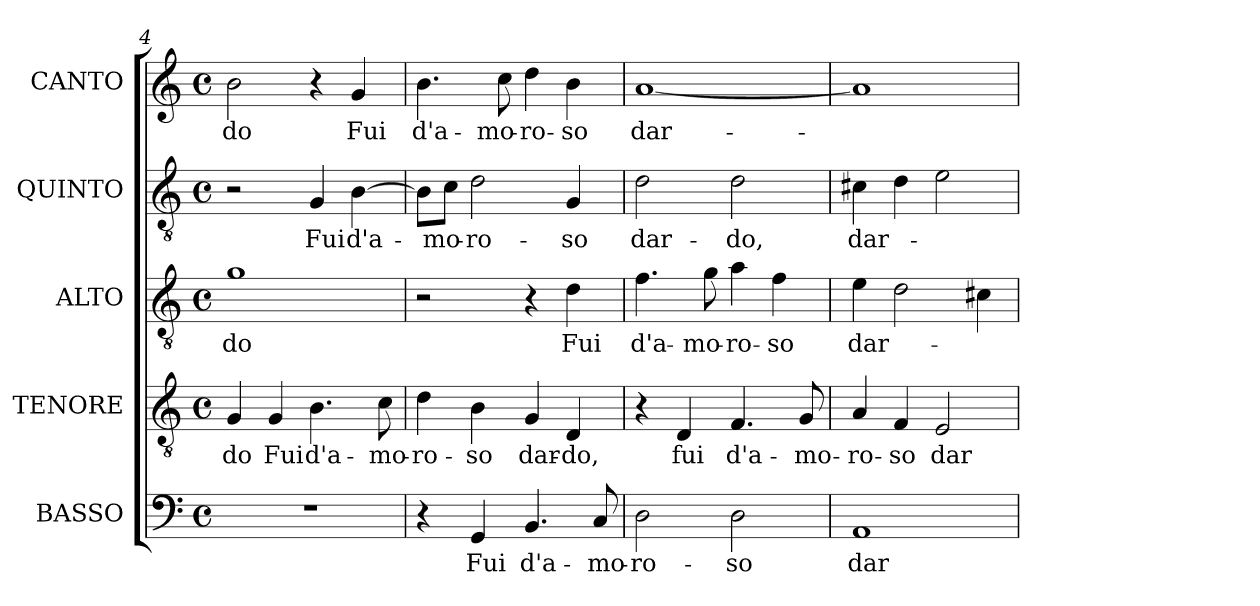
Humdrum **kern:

**kern	**text	**kern	**text	**kern	**text	**kern	**text	**kern	**text
*part5	*part5	*part4	*part4	*part3	*part3	*part2	*part2	*part1	*part1
*staff5	*staff5	*staff4	*staff4	*staff3	*staff3	*staff2	*staff2	*staff1	*staff1
*I"BASSO	*	*I"TENORE	*	*I"ALTO	*	*I"QUINTO	*	*I"CANTO	*
*I'B	*	*I'T	*	*I'A	*	*	*	*	*
*clefF4	*	*clefGv2	*	*clefGv2	*	*clefGv2	*	*clefG2	*
*	*	*ITrd7c12	*	*ITrd7c12	*	*ITrd7c12	*	*	*
*k[]	*	*k[]	*	*k[]	*	*k[]	*	*k[]	*
*C:	*	*C:	*	*C:	*	*C:	*	*C:	*
*M4/4	*	*M4/4	*	*M4/4	*	*M4/4	*	*M4/4	*
*met(c)	*	*met(c)	*	*met(c)	*	*met(c)	*	*met(c)	*
=4	=4	=4	=4	=4	=4	=4	=4	=4	=4
!	!	!	!LO:LY:b:color=#000000	!	!	!	!	!	!
!	!	!	!	!	!LO:LY:b:color=#000000	!	!	!	!
!	!	!	!	!	!	!	!	!	!LO:LY:b:color=#000000
1r	.	4GGi/	-do	1Gi	-do	2r	.	2bi\	-do
!	!	!	!LO:LY:b:color=#000000	!	!	!	!	!	!
.	.	4GGi/	Fui	.	.	.	.	.	.
!	!	!	!LO:LY:b:color=#000000	!	!	!	!	!	!
!	!	!	!	!	!	!	!LO:LY:b:color=#000000	!	!
.	.	4.BBi\	d'a-	.	.	4GGi/	Fui	4r	.
!	!	!	!	!	!	!	!LO:LY:b:color=#000000	!	!
!	!	!	!	!	!	!	!	!	!LO:LY:b:color=#000000
.	.	.	.	.	.	[>4BBi\	d'a-	4gi/	Fui
!	!	!	!LO:LY:b:color=#000000	!	!	!	!	!	!
.	.	8Ci\	-mo-	.	.	.	.	.	.
=5	=5	=5	=5	=5	=5	=5	=5	=5	=5
!	!	!	!LO:LY:b:color=#000000	!	!	!	!	!	!
!	!	!	!	!	!	!	!	!	!LO:LY:b:color=#000000
4r	.	4Di\	-ro-	2r	.	8BBi\L]	.	4.bi\	d'a-
!	!	!	!	!	!	!	!LO:LY:b:color=#000000	!	!
.	.	.	.	.	.	8Ci\J	-mo-	.	.
!	!LO:LY:b:color=#000000	!	!	!	!	!	!	!	!
!	!	!	!LO:LY:b:color=#000000	!	!	!	!	!	!
!	!	!	!	!	!	!	!LO:LY:b:color=#000000	!	!
4GGi/	Fui	4BBi\	-so	.	.	2Di\	-ro-	.	.
!	!	!	!	!	!	!	!	!	!LO:LY:b:color=#000000
.	.	.	.	.	.	.	.	8cci\	-mo-
!	!LO:LY:b:color=#000000	!	!	!	!	!	!	!	!
!	!	!	!LO:LY:b:color=#000000	!	!	!	!	!	!
!	!	!	!	!	!	!	!	!	!LO:LY:b:color=#000000
4.BBi/	d'a-	4GGi/	dar-	4r	.	.	.	4ddi\	-ro-
!	!	!	!LO:LY:b:color=#000000	!	!	!	!	!	!
!	!	!	!	!	!LO:LY:b:color=#000000	!	!	!	!
!	!	!	!	!	!	!	!LO:LY:b:color=#000000	!	!
!	!	!	!	!	!	!	!	!	!LO:LY:b:color=#000000
.	.	4DDi/	-do,	4Di\	Fui	4GGi/	-so	4bi\	-so
!	!LO:LY:b:color=#000000	!	!	!	!	!	!	!	!
8Ci/	-mo-	.	.	.	.	.	.	.	.
!!LO:LB:g=z
=6	=6	=6	=6	=6	=6	=6	=6	=6	=6
!	!LO:LY:b:color=#000000	!	!	!	!	!	!	!	!
!	!	!	!	!	!LO:LY:b:color=#000000	!	!	!	!
!	!	!	!	!	!	!	!LO:LY:b:color=#000000	!	!
!	!	!	!	!	!	!	!	!	!LO:LY:b:color=#000000
2Di\	-ro-	4r	.	4.Fi\	d'a-	2Di\	dar-	[<1ai	dar-
!	!	!	!LO:LY:b:color=#000000	!	!	!	!	!	!
.	.	4DDi/	fui	.	.	.	.	.	.
!	!	!	!	!	!LO:LY:b:color=#000000	!	!	!	!
.	.	.	.	8Gi\	-mo-	.	.	.	.
!	!LO:LY:b:color=#000000	!	!	!	!	!	!	!	!
!	!	!	!LO:LY:b:color=#000000	!	!	!	!	!	!
!	!	!	!	!	!LO:LY:b:color=#000000	!	!	!	!
!	!	!	!	!	!	!	!LO:LY:b:color=#000000	!	!
2Di\	-so	4.FFi/	d'a-	4Ai\	-ro-	2Di\	-do,	.	.
!	!	!	!	!	!LO:LY:b:color=#000000	!	!	!	!
.	.	.	.	4Fi\	-so	.	.	.	.
!	!	!	!LO:LY:b:color=#000000	!	!	!	!	!	!
.	.	8GGi/	-mo-	.	.	.	.	.	.
=7	=7	=7	=7	=7	=7	=7	=7	=7	=7
!	!LO:LY:b:color=#000000	!	!	!	!	!	!	!	!
!	!	!	!LO:LY:b:color=#000000	!	!	!	!	!	!
!	!	!	!	!	!LO:LY:b:color=#000000	!	!	!	!
!	!	!	!	!	!	!	!LO:LY:b:color=#000000	!	!
1AAi	dar-	4AAi/	-ro-	4Ei\	dar-	4C#Xi\	dar-	1ai]	.
!	!	!	!LO:LY:b:color=#000000	!	!	!	!	!	!
.	.	4FFi/	-so	2Di\	.	4Di\	.	.	.
!	!	!	!LO:LY:b:color=#000000	!	!	!	!	!	!
.	.	2EEi/	dar-	.	.	2Ei\	.	.	.
.	.	.	.	4C#Xi\	.	.	.	.	.
=	=	=	=	=	=	=	=	=	=
*-	*-	*-	*-	*-	*-	*-	*-	*-	*-
